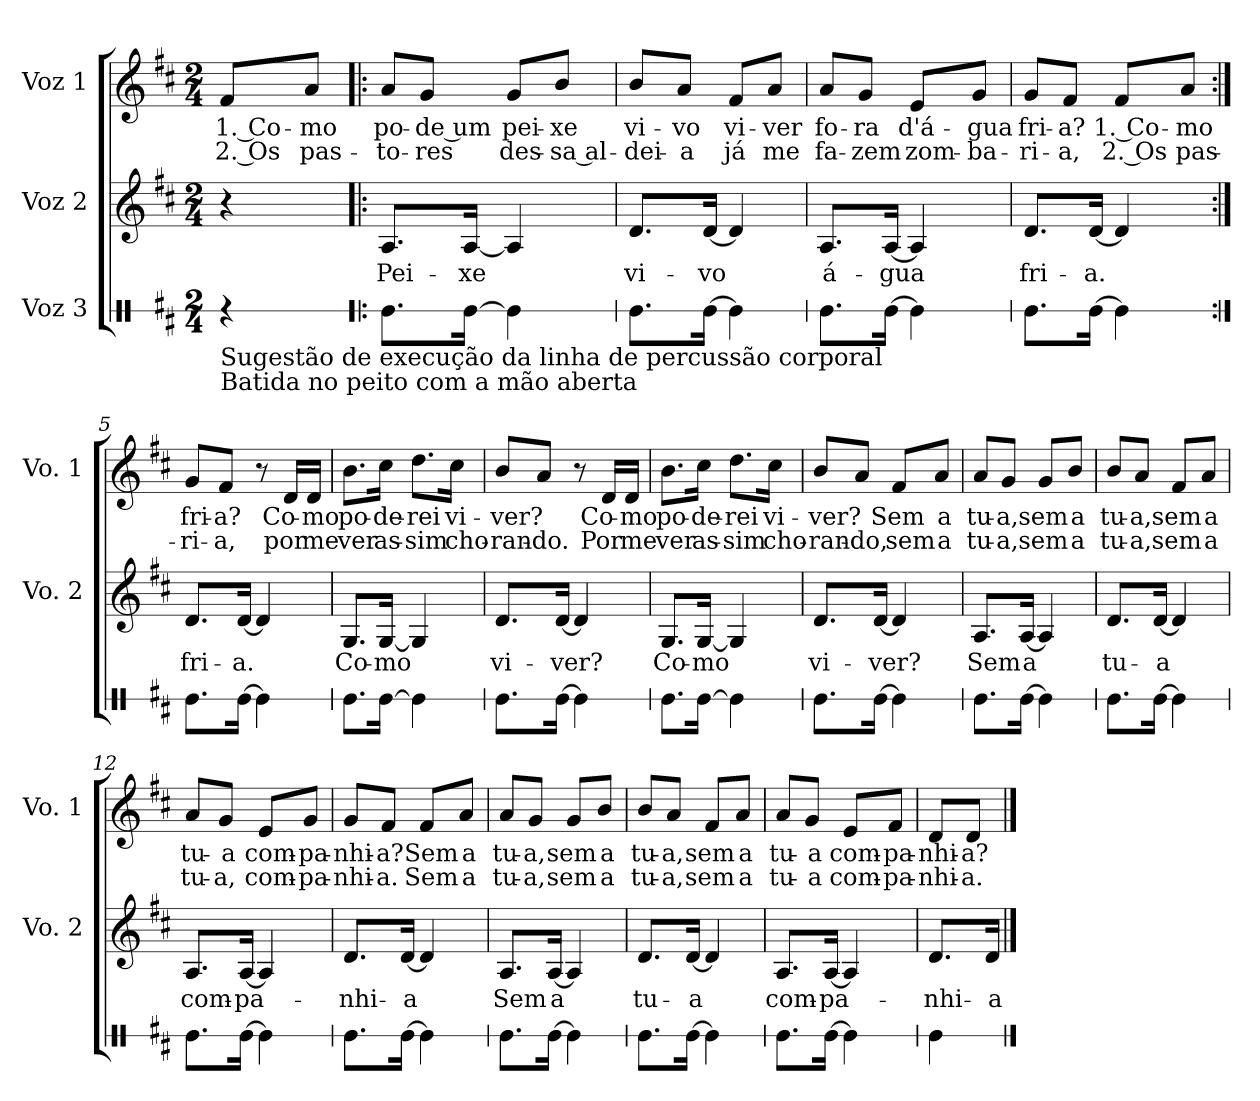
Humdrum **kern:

**kern	**kern	**text	**kern	**text	**text
*part3	*part2	*part2	*part1	*part1	*part1
*staff3	*staff2	*staff2	*staff1	*staff1	*staff1
*I"Voz 3	*I"Voz 2	*	*I"Voz 1	*	*
*	*I'Vo. 2	*	*I'Vo. 1	*	*
*stria1	*	*	*	*	*
*clefX	*clefG2	*	*clefG2	*	*
*k[f#c#]	*k[f#c#]	*	*k[f#c#]	*	*
*M2/4	*M2/4	*	*M2/4	*	*
*MM80	*MM80	*	*MM80	*	*
=	=	=	=	=	=
!LO:TX:b:t=Sugestão de execução da linha de percussão corporal	!	!	!	!	!
!LO:TX:b:t=Batida no peito com a mão aberta	!	!	!	!	!
!	!	!	!	!LO:LY:b	!LO:LY:b
4r	4r	.	8f#/L	1. Co-	2. Os
!	!	!	!	!LO:LY:b	!LO:LY:b
.	.	.	8a/J	-mo	pas-
=1!|:	=1!|:	=1!|:	=1!|:	=1!|:	=1!|:
!	!	!LO:LY:b	!	!LO:LY:b	!LO:LY:b
8.Re\L	8.A/L	Pei-	8a/L	po-	-to-
!	!	!	!	!LO:LY:b	!LO:LY:b
.	.	.	8g/J	-de um	-res
!	!	!LO:LY:b	!	!	!
[16Re\Jk	[16A/Jk	-xe	.	.	.
!	!	!	!	!LO:LY:b	!LO:LY:b
4Re\]	4A/]	.	8g/L	pei-	des-
!	!	!	!	!LO:LY:b	!LO:LY:b
.	.	.	8b/J	-xe	-sa al-
=2	=2	=2	=2	=2	=2
!	!	!LO:LY:b	!	!LO:LY:b	!LO:LY:b
8.Re\L	8.d/L	vi-	8b/L	vi-	-dei-
!	!	!	!	!LO:LY:b	!LO:LY:b
.	.	.	8a/J	-vo	-a
!	!	!LO:LY:b	!	!	!
[16Re\Jk	[16d/Jk	-vo	.	.	.
!	!	!	!	!LO:LY:b	!LO:LY:b
4Re\]	4d/]	.	8f#/L	vi-	já
!	!	!	!	!LO:LY:b	!LO:LY:b
.	.	.	8a/J	-ver	me
=3	=3	=3	=3	=3	=3
!	!	!LO:LY:b	!	!LO:LY:b	!LO:LY:b
8.Re\L	8.A/L	á-	8a/L	fo-	fa-
!	!	!	!	!LO:LY:b	!LO:LY:b
.	.	.	8g/J	-ra	-zem
!	!	!LO:LY:b	!	!	!
[16Re\Jk	[16A/Jk	-gua	.	.	.
!	!	!	!	!LO:LY:b	!LO:LY:b
4Re\]	4A/]	.	8e/L	d'á-	zom-
!	!	!	!	!LO:LY:b	!LO:LY:b
.	.	.	8g/J	-gua	-ba-
=4	=4	=4	=4	=4	=4
!	!	!LO:LY:b	!	!LO:LY:b	!LO:LY:b
8.Re\L	8.d/L	fri-	8g/L	fri-	-ri-
!	!	!	!	!LO:LY:b	!LO:LY:b
.	.	.	8f#/J	-a?	-a,
!	!	!LO:LY:b	!	!	!
[16Re\Jk	[16d/Jk	-a.	.	.	.
!	!	!	!	!LO:LY:b	!LO:LY:b
4Re\]	4d/]	.	8f#/L	1. Co-	2. Os
!	!	!	!	!LO:LY:b	!LO:LY:b
.	.	.	8a/J	-mo	pas-
!!LO:LB:g=z
=5:|!	=5:|!	=5:|!	=5:|!	=5:|!	=5:|!
!	!	!LO:LY:b	!	!LO:LY:b	!LO:LY:b
8.Re\L	8.d/L	fri-	8g/L	fri-	-ri-
!	!	!	!	!LO:LY:b	!LO:LY:b
.	.	.	8f#/J	-a?	-a,
!	!	!LO:LY:b	!	!	!
[16Re\Jk	[16d/Jk	-a.	.	.	.
4Re\]	4d/]	.	8r	.	.
!	!	!	!	!LO:LY:b	!LO:LY:b
.	.	.	16d/LL	Co-	por
!	!	!	!	!LO:LY:b	!LO:LY:b
.	.	.	16d/JJ	-mo	me
=6	=6	=6	=6	=6	=6
!	!	!LO:LY:b	!	!LO:LY:b	!LO:LY:b
8.Re\L	8.G/L	Co-	8.b\L	po-	ver
!	!	!LO:LY:b	!	!LO:LY:b	!LO:LY:b
[16Re\Jk	[16G/Jk	-mo	16cc#\Jk	-de-	as-
!	!	!	!	!LO:LY:b	!LO:LY:b
4Re\]	4G/]	.	8.dd\L	-rei	-sim
!	!	!	!	!LO:LY:b	!LO:LY:b
.	.	.	16cc#\Jk	vi-	cho-
=7	=7	=7	=7	=7	=7
!	!	!LO:LY:b	!	!LO:LY:b	!LO:LY:b
8.Re\L	8.d/L	vi-	8b/L	-ver?	-ran-
!	!	!	!	!	!LO:LY:b
.	.	.	8a/J	.	-do.
!	!	!LO:LY:b	!	!	!
[16Re\Jk	[16d/Jk	-ver?	.	.	.
4Re\]	4d/]	.	8r	.	.
!	!	!	!	!LO:LY:b	!LO:LY:b
.	.	.	16d/LL	Co-	Por
!	!	!	!	!LO:LY:b	!LO:LY:b
.	.	.	16d/JJ	-mo	me
=8	=8	=8	=8	=8	=8
!	!	!LO:LY:b	!	!LO:LY:b	!LO:LY:b
8.Re\L	8.G/L	Co-	8.b\L	po-	ver
!	!	!LO:LY:b	!	!LO:LY:b	!LO:LY:b
[16Re\Jk	[16G/Jk	-mo	16cc#\Jk	-de-	as-
!	!	!	!	!LO:LY:b	!LO:LY:b
4Re\]	4G/]	.	8.dd\L	-rei	-sim
!	!	!	!	!LO:LY:b	!LO:LY:b
.	.	.	16cc#\Jk	vi-	cho-
=9	=9	=9	=9	=9	=9
!	!	!LO:LY:b	!	!LO:LY:b	!LO:LY:b
8.Re\L	8.d/L	vi-	8b/L	-ver?	-ran-
!	!	!	!	!	!LO:LY:b
.	.	.	8a/J	.	-do,
!	!	!LO:LY:b	!	!	!
[16Re\Jk	[16d/Jk	-ver?	.	.	.
!	!	!	!	!LO:LY:b	!LO:LY:b
4Re\]	4d/]	.	8f#/L	Sem	sem
!	!	!	!	!LO:LY:b	!LO:LY:b
.	.	.	8a/J	a	a
!!LO:LB:g=z
=10	=10	=10	=10	=10	=10
!	!	!LO:LY:b	!	!LO:LY:b	!LO:LY:b
8.Re\L	8.A/L	Sem	8a/L	tu-	tu-
!	!	!	!	!LO:LY:b	!LO:LY:b
.	.	.	8g/J	-a,	-a,
!	!	!LO:LY:b	!	!	!
[16Re\Jk	[16A/Jk	a	.	.	.
!	!	!	!	!LO:LY:b	!LO:LY:b
4Re\]	4A/]	.	8g/L	sem	sem
!	!	!	!	!LO:LY:b	!LO:LY:b
.	.	.	8b/J	a	a
=11	=11	=11	=11	=11	=11
!	!	!LO:LY:b	!	!LO:LY:b	!LO:LY:b
8.Re\L	8.d/L	tu-	8b/L	tu-	tu-
!	!	!	!	!LO:LY:b	!LO:LY:b
.	.	.	8a/J	-a,	-a,
!	!	!LO:LY:b	!	!	!
[16Re\Jk	[16d/Jk	-a	.	.	.
!	!	!	!	!LO:LY:b	!LO:LY:b
4Re\]	4d/]	.	8f#/L	sem	sem
!	!	!	!	!LO:LY:b	!LO:LY:b
.	.	.	8a/J	a	a
=12	=12	=12	=12	=12	=12
!	!	!LO:LY:b	!	!LO:LY:b	!LO:LY:b
8.Re\L	8.A/L	com-	8a/L	tu-	tu-
!	!	!	!	!LO:LY:b	!LO:LY:b
.	.	.	8g/J	-a	-a,
!	!	!LO:LY:b	!	!	!
[16Re\Jk	[16A/Jk	-pa-	.	.	.
!	!	!	!	!LO:LY:b	!LO:LY:b
4Re\]	4A/]	.	8e/L	com-	com-
!	!	!	!	!LO:LY:b	!LO:LY:b
.	.	.	8g/J	-pa-	-pa-
=13	=13	=13	=13	=13	=13
!	!	!LO:LY:b	!	!LO:LY:b	!LO:LY:b
8.Re\L	8.d/L	-nhi-	8g/L	-nhi-	-nhi-
!	!	!	!	!LO:LY:b	!LO:LY:b
.	.	.	8f#/J	-a?	-a.
!	!	!LO:LY:b	!	!	!
[16Re\Jk	[16d/Jk	-a	.	.	.
!	!	!	!	!LO:LY:b	!LO:LY:b
4Re\]	4d/]	.	8f#/L	Sem	Sem
!	!	!	!	!LO:LY:b	!LO:LY:b
.	.	.	8a/J	a	a
!!LO:LB:g=z
=14	=14	=14	=14	=14	=14
!	!	!LO:LY:b	!	!LO:LY:b	!LO:LY:b
8.Re\L	8.A/L	Sem	8a/L	tu-	tu-
!	!	!	!	!LO:LY:b	!LO:LY:b
.	.	.	8g/J	-a,	-a,
!	!	!LO:LY:b	!	!	!
[16Re\Jk	[16A/Jk	a	.	.	.
!	!	!	!	!LO:LY:b	!LO:LY:b
4Re\]	4A/]	.	8g/L	sem	sem
!	!	!	!	!LO:LY:b	!LO:LY:b
.	.	.	8b/J	a	a
=15	=15	=15	=15	=15	=15
!	!	!LO:LY:b	!	!LO:LY:b	!LO:LY:b
8.Re\L	8.d/L	tu-	8b/L	tu-	tu-
!	!	!	!	!LO:LY:b	!LO:LY:b
.	.	.	8a/J	-a,	-a,
!	!	!LO:LY:b	!	!	!
[16Re\Jk	[16d/Jk	-a	.	.	.
!	!	!	!	!LO:LY:b	!LO:LY:b
4Re\]	4d/]	.	8f#/L	sem	sem
!	!	!	!	!LO:LY:b	!LO:LY:b
.	.	.	8a/J	a	a
=16	=16	=16	=16	=16	=16
!	!	!LO:LY:b	!	!LO:LY:b	!LO:LY:b
8.Re\L	8.A/L	com-	8a/L	tu-	tu-
!	!	!	!	!LO:LY:b	!LO:LY:b
.	.	.	8g/J	-a	-a
!	!	!LO:LY:b	!	!	!
[16Re\Jk	[16A/Jk	-pa-	.	.	.
!	!	!	!	!LO:LY:b	!LO:LY:b
4Re\]	4A/]	.	8e/L	com-	com-
!	!	!	!	!LO:LY:b	!LO:LY:b
.	.	.	8f#/J	-pa-	-pa-
=17	=17	=17	=17	=17	=17
!	!	!LO:LY:b	!	!LO:LY:b	!LO:LY:b
4Re\	8.d/L	-nhi-	8d/L	-nhi-	-nhi-
!	!	!	!	!LO:LY:b	!LO:LY:b
.	.	.	8d/J	-a?	-a.
!	!	!LO:LY:b	!	!	!
.	16d/Jk	-a	.	.	.
==	==	==	==	==	==
*-	*-	*-	*-	*-	*-
